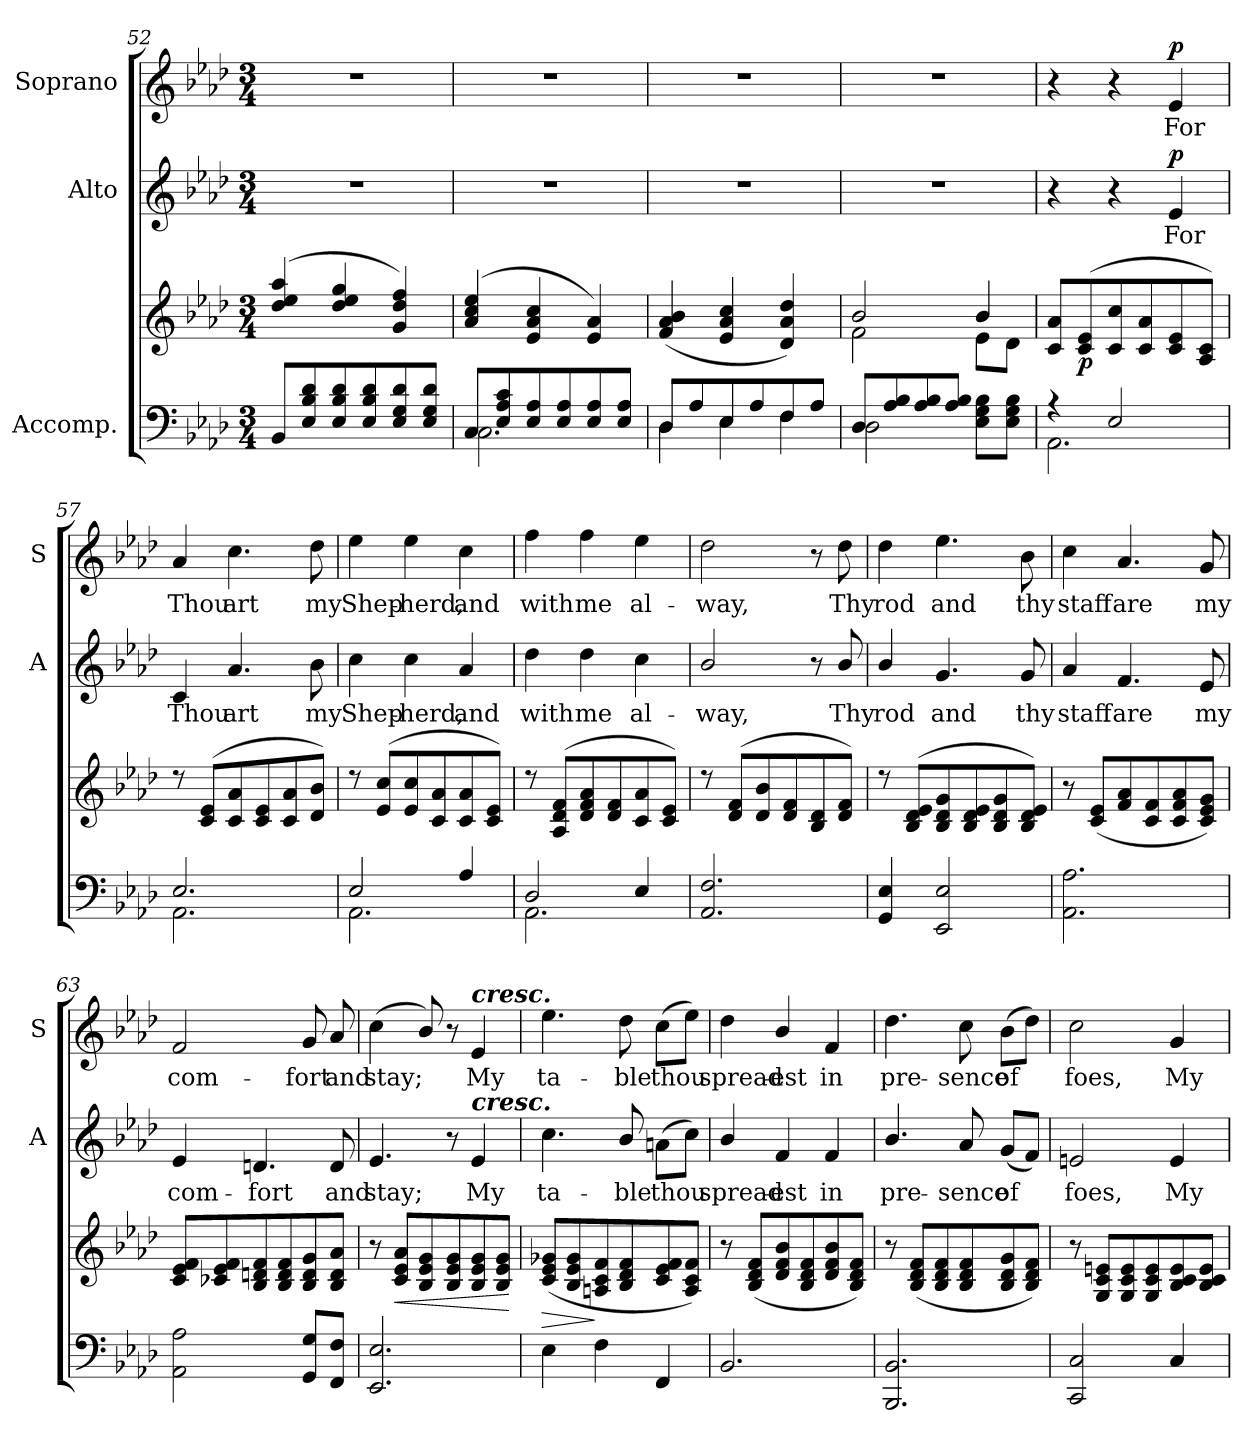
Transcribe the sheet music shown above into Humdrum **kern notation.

**kern	**kern	**dynam	**kern	**text	**dynam	**kern	**text	**dynam
*part3	*part3	*part3	*part2	*part2	*part2	*part1	*part1	*part1
*staff4	*staff3	*staff3/4	*staff2	*staff2	*staff2	*staff1	*staff1	*staff1
*I"Accomp.	*	*	*I"Alto	*	*	*I"Soprano	*	*
*	*	*	*I'A	*	*	*I'S	*	*
*clefF4	*clefG2	*	*clefG2	*	*	*clefG2	*	*
*k[b-e-a-d-]	*k[b-e-a-d-]	*	*k[b-e-a-d-]	*	*	*k[b-e-a-d-]	*	*
*A-:	*A-:	*	*A-:	*	*	*A-:	*	*
*M3/4	*M3/4	*	*M3/4	*	*	*M3/4	*	*
=52	=52	=52	=52	=52	=52	=52	=52	=52
*^	*	*	*	*	*	*	*	*
!	!LO:N:vis=1	!	!	!LO:N:vis=1	!	!	!LO:N:vis=1	!	!
*	*	*^	*	*	*	*	*	*	*
8BB-L	2.ryy	(<4dd- 4ee- 4aa-	2.ryy	.	2.r	.	.	2.r	.	.
8E- 8B- 8d-	.	.	.	.	.	.	.	.	.	.
8E- 8B- 8d-	.	4dd- 4ee- 4gg	.	.	.	.	.	.	.	.
8E- 8B- 8d-	.	.	.	.	.	.	.	.	.	.
8E- 8G 8d-	.	4g 4dd- 4ff)	.	.	.	.	.	.	.	.
8E- 8G 8d-J	.	.	.	.	.	.	.	.	.	.
=53	=53	=53	=53	=53	=53	=53	=53	=53	=53	=53
!	!	!	!	!	!LO:N:vis=1	!	!	!LO:N:vis=1	!	!
8C/L	2.C\	(<4a- 4cc 4ee-	2.ryy	.	2.r	.	.	2.r	.	.
8E-/ 8A-/ 8c/	.	.	.	.	.	.	.	.	.	.
8E-/ 8A-/	.	4e-/ 4a-/ 4cc/	.	.	.	.	.	.	.	.
8E-/ 8A-/	.	.	.	.	.	.	.	.	.	.
8E-/ 8A-/	.	4e-/ 4a-/)	.	.	.	.	.	.	.	.
8E-/ 8A-/J	.	.	.	.	.	.	.	.	.	.
=54	=54	=54	=54	=54	=54	=54	=54	=54	=54	=54
!	!	!	!LO:N:vis=1	!LO:HP:b	!LO:N:vis=1	!	!	!LO:N:vis=1	!	!
8D-/L	4D-\	(<4f 4a- 4b-	2.ryy	>	2.r	.	.	2.r	.	.
8A-/	.	.	.	.	.	.	.	.	.	.
8E-/	4E-\	4e- 4a- 4cc	.	.	.	.	.	.	.	.
8A-/	.	.	.	.	.	.	.	.	.	.
8F/	4F\	4d- 4a- 4dd-)	.	.	.	.	.	.	.	.
8A-/J	.	.	.	.	.	.	.	.	.	.
*v	*v	*	*	*	*	*	*	*	*	*
*	*v	*v	*	*	*	*	*	*	*
.	.	]	.	.	.	.	.	.
!!LO:LB:g=z
=55	=55	=55	=55	=55	=55	=55	=55	=55
*^	*^	*	*	*	*	*	*	*
!	!	!	!	!	!LO:N:vis=1	!	!	!LO:N:vis=1	!	!
8D-/L	2D-\	2b-/	2f\	.	2.r	.	.	2.r	.	.
8A-/ 8B-/	.	.	.	.	.	.	.	.	.	.
8A-/ 8B-/	.	.	.	.	.	.	.	.	.	.
8A-/ 8B-/J	.	.	.	.	.	.	.	.	.	.
4ryy	8E-\ 8G\ 8B-\L	4b-/	8e-\L	.	.	.	.	.	.	.
.	8E-\ 8G\ 8B-\J	.	8d-\J	.	.	.	.	.	.	.
=56	=56	=56	=56	=56	=56	=56	=56	=56	=56	=56
!	!	!	!LO:N:vis=1	!	!	!	!	!	!	!
4r	2.AA-\	8c 8a-L	2.ryy	.	4r	.	.	4r	.	.
!	!	!	!	!LO:DY:b	!	!	!	!	!	!
.	.	(<8c 8e-	.	p	.	.	.	.	.	.
2E-/	.	8c 8cc	.	.	4r	.	.	4r	.	.
.	.	8c 8a-	.	.	.	.	.	.	.	.
!	!	!	!	!	!	!LO:LY:b	!LO:DY:b	!	!LO:LY:b	!LO:DY:b
.	.	8c 8e-	.	.	4e-	For	p	4e-	For	p
.	.	8A- 8cJ)	.	.	.	.	.	.	.	.
=57	=57	=57	=57	=57	=57	=57	=57	=57	=57	=57
!	!	!	!LO:N:vis=1	!	!	!LO:LY:b	!	!	!LO:LY:b	!
2.E-/	2.AA-\	8r	2.ryy	.	4c	Thou	.	4a-	Thou	.
.	.	(<8c 8e-L	.	.	.	.	.	.	.	.
!	!	!	!	!	!	!LO:LY:b	!	!	!LO:LY:b	!
.	.	8c 8a-	.	.	4.a-	art	.	4.cc	art	.
.	.	8c 8e-	.	.	.	.	.	.	.	.
.	.	8c 8a-	.	.	.	.	.	.	.	.
!	!	!	!	!	!	!LO:LY:b	!	!	!LO:LY:b	!
.	.	8d- 8b-J)	.	.	8b-	my	.	8dd-	my	.
=58	=58	=58	=58	=58	=58	=58	=58	=58	=58	=58
!	!	!	!LO:N:vis=1	!	!	!LO:LY:b	!	!	!LO:LY:b	!
2E-/	2.AA-\	8r	2.ryy	.	4cc	Shep-	.	4ee-	Shep-	.
.	.	(<8e- 8ccL	.	.	.	.	.	.	.	.
!	!	!	!	!	!	!LO:LY:b	!	!	!LO:LY:b	!
.	.	8e- 8cc	.	.	4cc	-herd,	.	4ee-	-herd,	.
.	.	8c 8a-	.	.	.	.	.	.	.	.
!	!	!	!	!	!	!LO:LY:b	!	!	!LO:LY:b	!
4A-/	.	8c 8a-	.	.	4a-	and	.	4cc	and	.
.	.	8c 8e-J)	.	.	.	.	.	.	.	.
=59	=59	=59	=59	=59	=59	=59	=59	=59	=59	=59
!	!	!	!LO:N:vis=1	!	!	!LO:LY:b	!	!	!LO:LY:b	!
2D-/	2.AA-\	8r	2.ryy	.	4dd-	with	.	4ff	with	.
.	.	(<8A- 8d- 8fL	.	.	.	.	.	.	.	.
!	!	!	!	!	!	!LO:LY:b	!	!	!LO:LY:b	!
.	.	8d- 8f 8a-	.	.	4dd-	me	.	4ff	me	.
.	.	8d- 8f	.	.	.	.	.	.	.	.
!	!	!	!	!	!	!LO:LY:b	!	!	!LO:LY:b	!
4E-/	.	8c 8a-	.	.	4cc	al-	.	4ee-	al-	.
.	.	8c 8e-J)	.	.	.	.	.	.	.	.
=60	=60	=60	=60	=60	=60	=60	=60	=60	=60	=60
!	!LO:N:vis=1	!	!LO:N:vis=1	!	!	!LO:LY:b	!	!	!LO:LY:b	!
2.AA-/ 2.F/	2.ryy	8r	2.ryy	.	2b-/	-way,	.	2dd-	-way,	.
.	.	(<8d- 8fL	.	.	.	.	.	.	.	.
.	.	8d- 8b-	.	.	.	.	.	.	.	.
.	.	8d- 8f	.	.	.	.	.	.	.	.
.	.	8B- 8d-	.	.	8r	.	.	8r	.	.
!	!	!	!	!	!	!LO:LY:b	!	!	!LO:LY:b	!
.	.	8d- 8fJ)	.	.	8b-/	Thy	.	8dd-	Thy	.
=61	=61	=61	=61	=61	=61	=61	=61	=61	=61	=61
!	!LO:N:vis=1	!	!LO:N:vis=1	!	!	!LO:LY:b	!	!	!LO:LY:b	!
4GG/ 4E-/	2.ryy	8r	2.ryy	.	4b-/	rod	.	4dd-	rod	.
.	.	(<8B- 8d- 8e-L	.	.	.	.	.	.	.	.
!	!	!	!	!	!	!LO:LY:b	!	!	!LO:LY:b	!
2EE-/ 2E-/	.	8B- 8d- 8g	.	.	4.g	and	.	4.ee-	and	.
.	.	8B- 8d- 8e-	.	.	.	.	.	.	.	.
.	.	8B- 8d- 8g	.	.	.	.	.	.	.	.
!	!	!	!	!	!	!LO:LY:b	!	!	!LO:LY:b	!
.	.	8B- 8d- 8e-J)	.	.	8g	thy	.	8b-	thy	.
*v	*v	*	*	*	*	*	*	*	*	*
*	*v	*v	*	*	*	*	*	*	*
!!LO:LB:g=z
=62	=62	=62	=62	=62	=62	=62	=62	=62
!	!	!	!	!LO:LY:b	!	!	!LO:LY:b	!
2.AA-\ 2.A-\	8r	.	4a-	staff	.	4cc	staff	.
.	(<8c 8e-L	.	.	.	.	.	.	.
!	!	!	!	!LO:LY:b	!	!	!LO:LY:b	!
.	8f 8a-	.	4.f	are	.	4.a-	are	.
.	8c 8f	.	.	.	.	.	.	.
.	8c 8f 8a-	.	.	.	.	.	.	.
!	!	!	!	!LO:LY:b	!	!	!LO:LY:b	!
.	8c 8e- 8gJ)	.	8e-	my	.	8g	my	.
=63	=63	=63	=63	=63	=63	=63	=63	=63
!	!	!	!	!LO:LY:b	!	!	!LO:LY:b	!
2AA- 2A-	8c 8e- 8fL	.	4e-	com-	.	2f	com-	.
.	8c-X 8e- 8f	.	.	.	.	.	.	.
!	!	!	!	!LO:LY:b	!	!	!	!
.	8B- 8dn 8f	.	4.dn	-fort	.	.	.	.
.	8B- 8d 8f	.	.	.	.	.	.	.
!	!	!	!	!	!	!	!LO:LY:b	!
8GG 8GL	8B- 8d 8g	.	.	.	.	8g	-fort	.
!	!	!	!	!LO:LY:b	!	!	!LO:LY:b	!
8FF 8FJ	8B- 8d 8a-J	.	8d	and	.	8a-	and	.
=64	=64	=64	=64	=64	=64	=64	=64	=64
!	!	!	!	!LO:LY:b	!	!	!LO:LY:b	!
2.EE- 2.E-	8r	.	4.e-	stay;	.	(<4cc	stay;	.
!	!	!LO:HP:b	!	!	!	!	!	!
.	8c 8e- 8a-L	<	.	.	.	.	.	.
.	8B- 8e- 8g	.	.	.	.	8b-/)	.	.
.	8B- 8e- 8g	.	8r	.	.	8r	.	.
!	!	!	!	!	!	!LO:TX:a:Bi:t=cresc.	!	!
!	!	!	!LO:TX:a:Bi:t=cresc.	!	!	!	!	!
!	!	!	!	!LO:LY:b	!	!	!LO:LY:b	!
.	8B- 8e- 8g	.	4e-	My	.	4e-	My	.
.	8B- 8e- 8gJ	.	.	.	.	.	.	.
.	.	[	.	.	.	.	.	.
=65	=65	=65	=65	=65	=65	=65	=65	=65
!	!	!LO:HP:b	!	!LO:LY:b	!	!	!LO:LY:b	!
4E-	(<8c 8e- 8g-XL	>	4.cc	ta-	.	4.ee-	ta-	.
.	8B- 8e- 8g-	.	.	.	.	.	.	.
4F	8An 8c 8f	]	.	.	.	.	.	.
!	!	!	!	!LO:LY:b	!	!	!LO:LY:b	!
.	8B- 8d- 8f	.	8b-/	-ble	.	8dd-	-ble	.
!	!	!	!	!LO:LY:b	!	!	!LO:LY:b	!
4FF	8c 8e- 8f	.	(>8anL	thou	.	(>8ccL	thou	.
.	8A 8c 8fJ)	.	8ccJ)	.	.	8ee-J)	.	.
=66	=66	=66	=66	=66	=66	=66	=66	=66
!	!	!	!	!LO:LY:b	!	!	!LO:LY:b	!
2.BB-	8r	.	4b-/	spread-	.	4dd-	spread-	.
.	(<8B- 8d- 8fL	.	.	.	.	.	.	.
!	!	!	!	!LO:LY:b	!	!	!LO:LY:b	!
.	8d- 8f 8b-	.	4f	-est	.	4b-/	-est	.
.	8B- 8d- 8f	.	.	.	.	.	.	.
!	!	!	!	!LO:LY:b	!	!	!LO:LY:b	!
.	8d- 8f 8b-	.	4f	in	.	4f	in	.
.	8B- 8d- 8fJ)	.	.	.	.	.	.	.
=67	=67	=67	=67	=67	=67	=67	=67	=67
!	!	!	!	!LO:LY:b	!	!	!LO:LY:b	!
(<2.BBB- 2.BB-	8r	.	4.b-/	pre-	.	4.dd-	pre-	.
.	(<8B- 8d- 8fL	.	.	.	.	.	.	.
.	8B- 8d- 8f	.	.	.	.	.	.	.
!	!	!	!	!LO:LY:b	!	!	!LO:LY:b	!
.	8B- 8d- 8f	.	8a-	-sence	.	8cc	-sence	.
!	!	!	!	!LO:LY:b	!	!	!LO:LY:b	!
.	8B- 8d- 8g	.	(<8gL	of	.	(>8b-L	of	.
.	8B- 8d- 8fJ)	.	8fJ)	.	.	8dd-J)	.	.
!!LO:LB:g=z
=68	=68	=68	=68	=68	=68	=68	=68	=68
!	!	!	!	!LO:LY:b	!	!	!LO:LY:b	!
2CC 2C	8r	.	2en	foes,	.	2cc	foes,	.
.	8G 8c 8enL	.	.	.	.	.	.	.
.	8G 8c 8e	.	.	.	.	.	.	.
.	8G 8c 8e	.	.	.	.	.	.	.
!	!	!	!	!LO:LY:b	!	!	!LO:LY:b	!
4C	8B- 8c 8e	.	4e	My	.	4g	My	.
.	8B- 8c 8eJ)	.	.	.	.	.	.	.
=	=	=	=	=	=	=	=	=
*-	*-	*-	*-	*-	*-	*-	*-	*-
